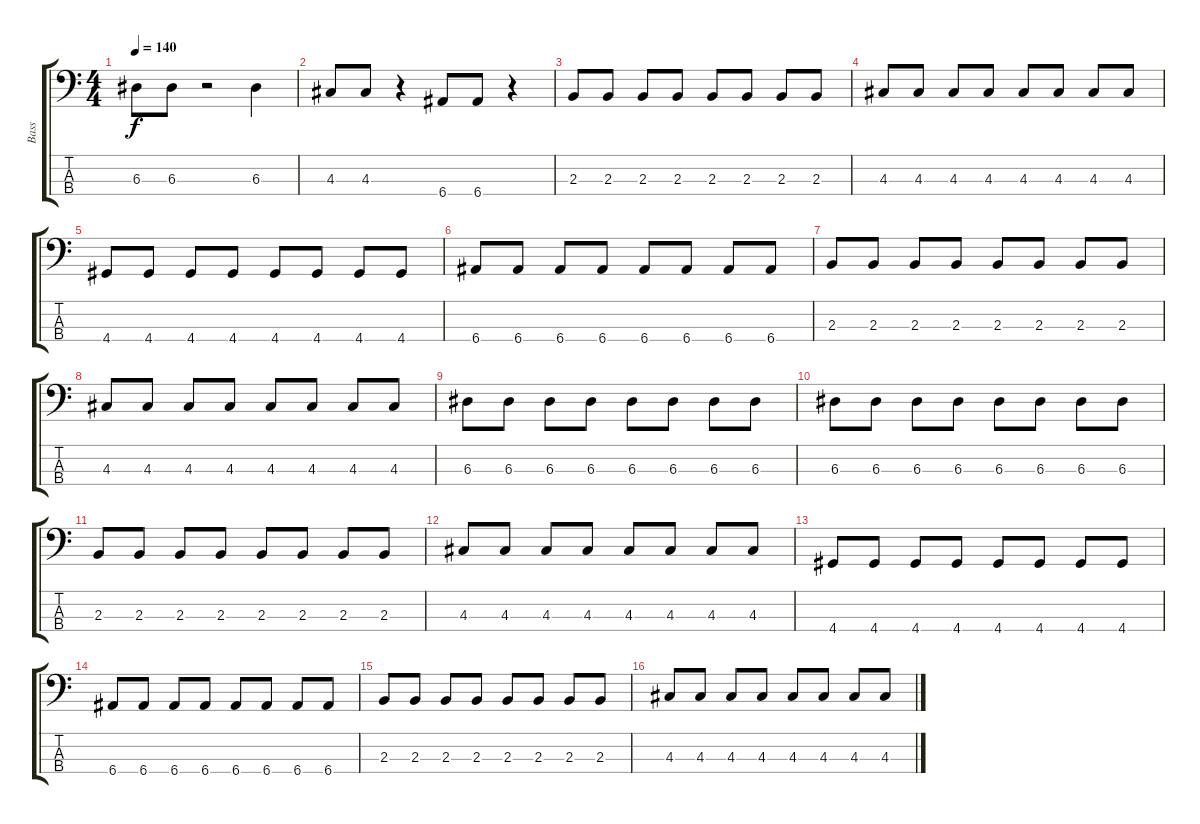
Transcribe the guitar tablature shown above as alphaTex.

\track ("Bass" "Bass") {instrument synthbass2}
\staff {score tabs}
\tuning (G2 D2 A1 E1) {hide}
\ts (4 4)
\tempo 140
\clef f4
\ks c
6.3.8{dy f} 6.3.8 r.2 6.3.4 |
4.3.8 4.3.8 r.4 6.4.8 6.4.8 r.4 |
2.3.8 2.3.8 2.3.8 2.3.8 2.3.8 2.3.8 2.3.8 2.3.8 |
4.3.8 4.3.8 4.3.8 4.3.8 4.3.8 4.3.8 4.3.8 4.3.8 |
4.4.8 4.4.8 4.4.8 4.4.8 4.4.8 4.4.8 4.4.8 4.4.8 |
6.4.8 6.4.8 6.4.8 6.4.8 6.4.8 6.4.8 6.4.8 6.4.8 |
2.3.8 2.3.8 2.3.8 2.3.8 2.3.8 2.3.8 2.3.8 2.3.8 |
4.3.8 4.3.8 4.3.8 4.3.8 4.3.8 4.3.8 4.3.8 4.3.8 |
6.3.8 6.3.8 6.3.8 6.3.8 6.3.8 6.3.8 6.3.8 6.3.8 |
6.3.8 6.3.8 6.3.8 6.3.8 6.3.8 6.3.8 6.3.8 6.3.8 |
2.3.8 2.3.8 2.3.8 2.3.8 2.3.8 2.3.8 2.3.8 2.3.8 |
4.3.8 4.3.8 4.3.8 4.3.8 4.3.8 4.3.8 4.3.8 4.3.8 |
4.4.8 4.4.8 4.4.8 4.4.8 4.4.8 4.4.8 4.4.8 4.4.8 |
6.4.8 6.4.8 6.4.8 6.4.8 6.4.8 6.4.8 6.4.8 6.4.8 |
2.3.8 2.3.8 2.3.8 2.3.8 2.3.8 2.3.8 2.3.8 2.3.8 |
4.3.8 4.3.8 4.3.8 4.3.8 4.3.8 4.3.8 4.3.8 4.3.8
